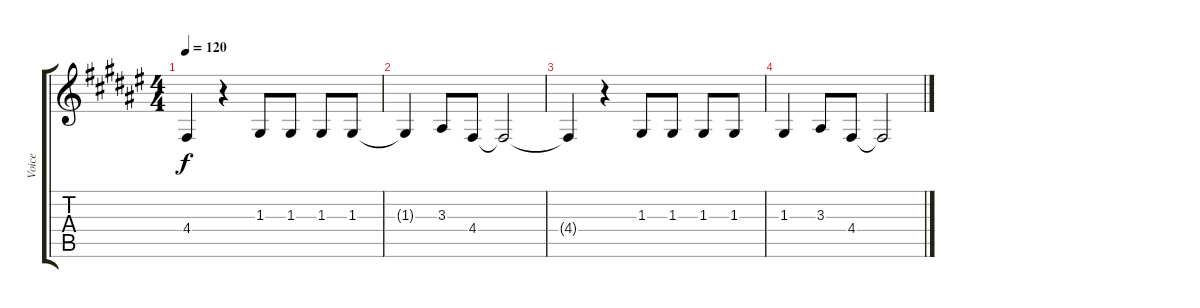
\track ("Voice" "Voice") {instrument lead1square}
\staff {score tabs}
\tuning (E4 B3 G3 D3 A2 E2) {hide}
\ts (4 4)
\tempo 120
\clef g2
\ks f#
4.4{t}.4{dy f} r.4 1.3.8 1.3.8 1.3.8 1.3.8 |
1.3{t}.4 3.3.8 4.4.8 4.4{t}.2 |
4.4{t}.4 r.4 1.3.8 1.3.8 1.3.8 1.3.8 |
1.3.4 3.3.8 4.4.8 4.4{t}.2
